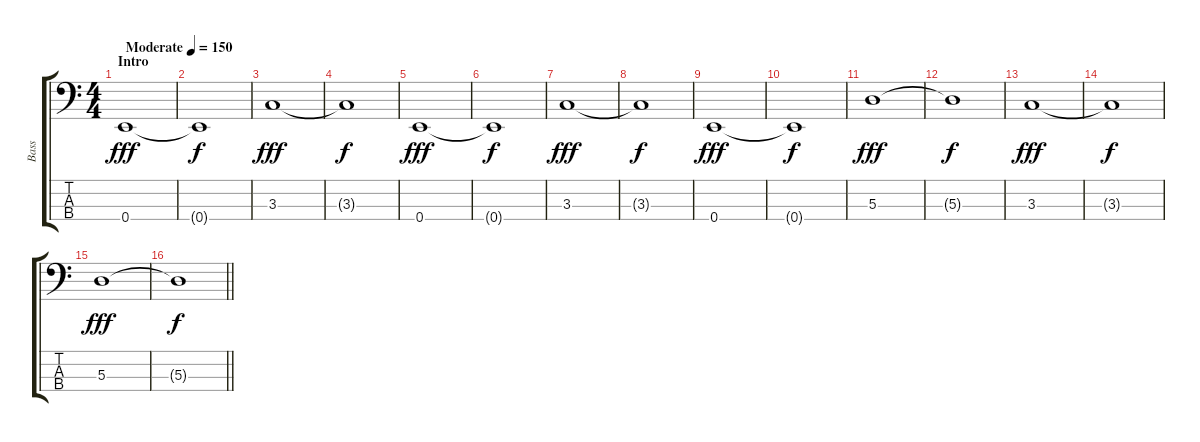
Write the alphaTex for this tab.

\track ("Bass" "Bass") {instrument electricbassfinger}
\staff {score tabs}
\tuning (G2 D2 A1 E1) {hide}
\ts (4 4)
\section ("" "Intro")
\tempo (150 "Moderate")
\clef f4
\ks c
0.4.1{dy fff instrument electricbassfinger} |
0.4{t}.1{dy f} |
3.3.1{dy fff} |
3.3{t}.1{dy f} |
0.4.1{dy fff} |
0.4{t}.1{dy f} |
3.3.1{dy fff} |
3.3{t}.1{dy f} |
0.4.1{dy fff} |
0.4{t}.1{dy f} |
5.3.1{dy fff} |
5.3{t}.1{dy f} |
3.3.1{dy fff} |
3.3{t}.1{dy f} |
5.3.1{dy fff} |
\barLineRight lightlight
5.3{t}.1{dy f}
